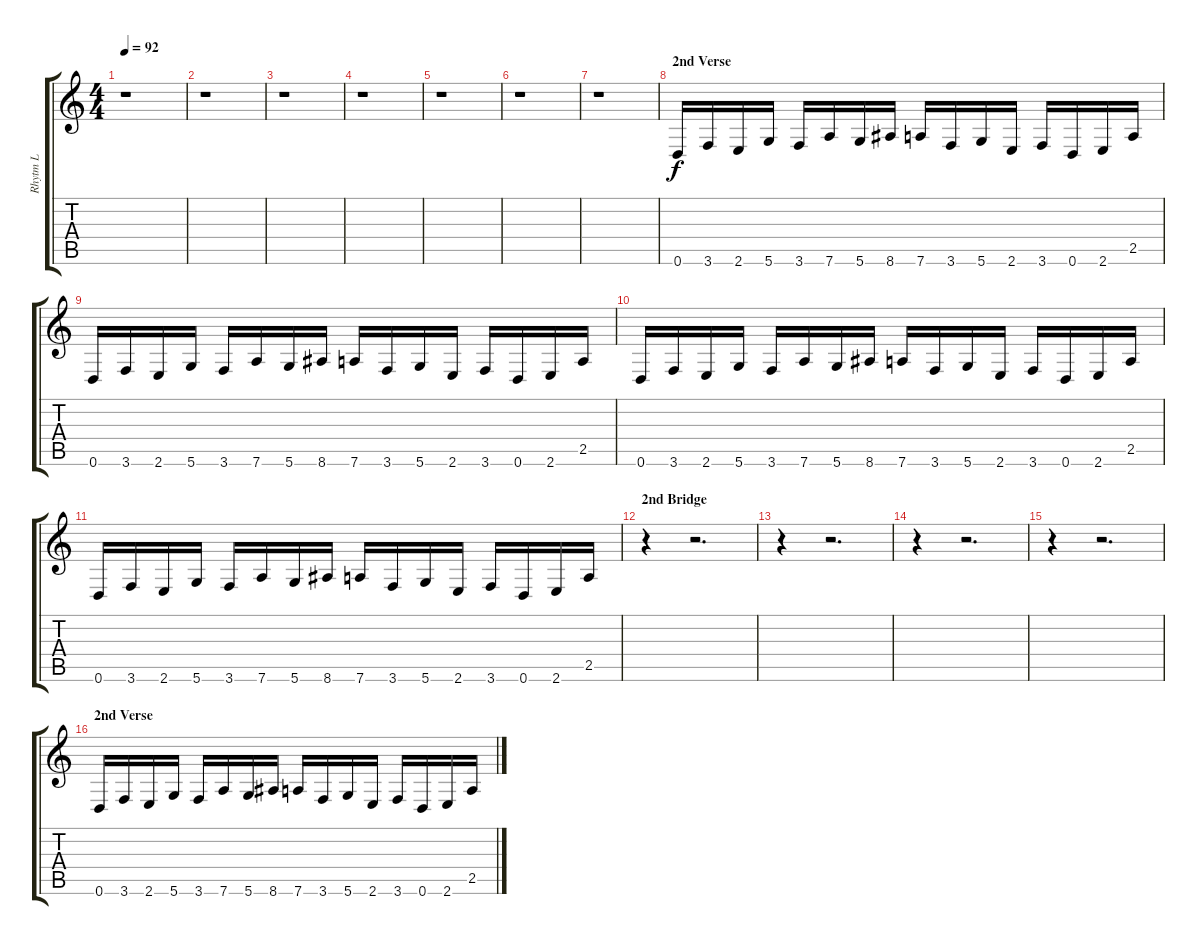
\track ("Rhytm L" "Rhytm L") {instrument distortionguitar}
\staff {score tabs}
\tuning (D4 A3 F3 C3 G2 D2) {hide}
\ts (4 4)
\tempo 92
\clef g2
\ks c
r.1{dy f} |
r.1 |
r.1 |
r.1 |
r.1 |
r.1 |
r.1 |
\section ("" "2nd Verse")
0.6.16 3.6.16 2.6.16 5.6.16 3.6.16 7.6.16 5.6.16 8.6.16 7.6.16 3.6.16 5.6.16 2.6.16 3.6.16 0.6.16 2.6.16 2.5.16 |
0.6.16 3.6.16 2.6.16 5.6.16 3.6.16 7.6.16 5.6.16 8.6.16 7.6.16 3.6.16 5.6.16 2.6.16 3.6.16 0.6.16 2.6.16 2.5.16 |
0.6.16 3.6.16 2.6.16 5.6.16 3.6.16 7.6.16 5.6.16 8.6.16 7.6.16 3.6.16 5.6.16 2.6.16 3.6.16 0.6.16 2.6.16 2.5.16 |
0.6.16 3.6.16 2.6.16 5.6.16 3.6.16 7.6.16 5.6.16 8.6.16 7.6.16 3.6.16 5.6.16 2.6.16 3.6.16 0.6.16 2.6.16 2.5.16 |
\section ("" "2nd Bridge")
r.4 r.2{d} |
r.4 r.2{d} |
r.4 r.2{d} |
r.4 r.2{d} |
\section ("" "2nd Verse")
0.6.16 3.6.16 2.6.16 5.6.16 3.6.16 7.6.16 5.6.16 8.6.16 7.6.16 3.6.16 5.6.16 2.6.16 3.6.16 0.6.16 2.6.16 2.5.16
